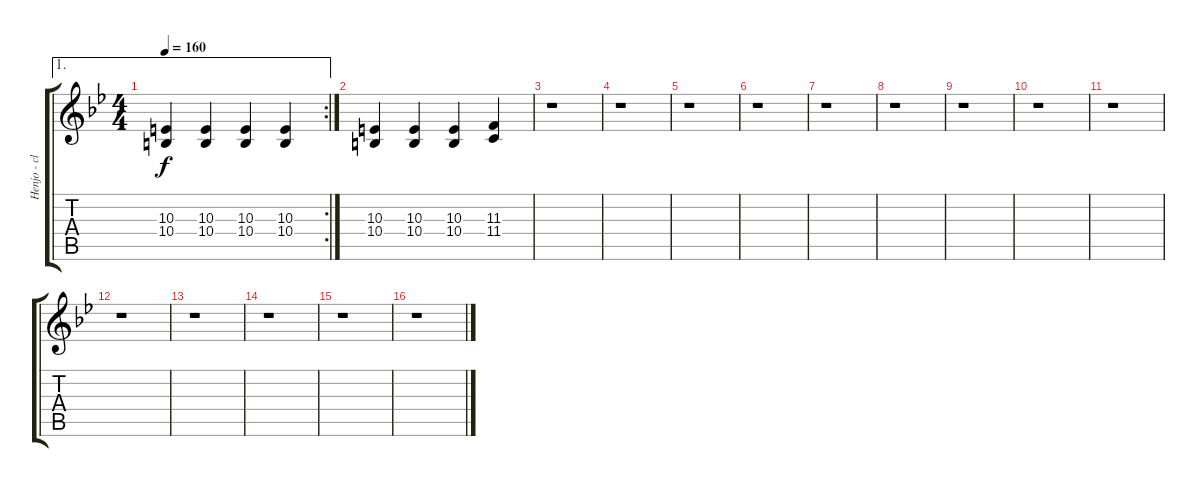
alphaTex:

\track ("Henjo - claviers" "Henjo - cl") {instrument drawbarorgan}
\staff {score tabs}
\tuning (Eb4 Bb3 Gb3 Db3 Ab2 Eb2) {hide}
\ae 1
\rc 2
\ts (4 4)
\tempo 160
\clef g2
\ks bb
(10.3 10.4).4{dy f} (10.3 10.4).4 (10.3 10.4).4 (10.3 10.4).4 |
(10.3 10.4).4 (10.3 10.4).4 (10.3 10.4).4 (11.3 11.4).4 |
r.1 |
r.1 |
r.1 |
r.1 |
r.1 |
r.1 |
r.1 |
r.1 |
r.1 |
r.1 |
r.1 |
r.1 |
r.1 |
r.1
